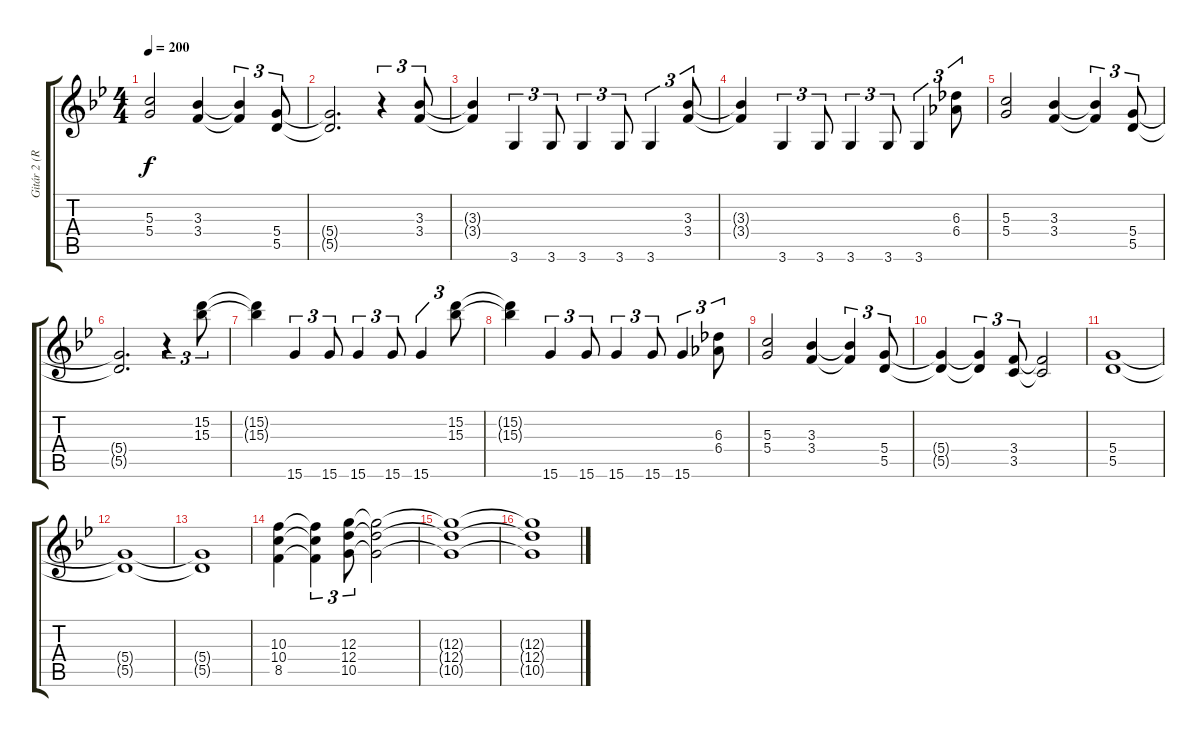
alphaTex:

\track ("Gitár 2 (Ritchie Blackmore)" "Gitár 2 (R") {instrument distortionguitar}
\staff {score tabs}
\tuning (E4 B3 G3 D3 A2 E2) {hide}
\ts (4 4)
\tempo 200
\clef g2
\ks bb
(5.3 5.4).2{dy f} (3.3 3.4).4 (3.3{t} 3.4{t}).4{tu (3 2)} (5.4 5.5).8{tu (3 2)} |
(5.4{t} 5.5{t}).2{d} r.4{tu (3 2)} (3.3 3.4).8{tu (3 2)} |
(3.3{t} 3.4{t}).4 3.6.4{tu (3 2)} 3.6.8{tu (3 2)} 3.6.4{tu (3 2)} 3.6.8{tu (3 2)} 3.6.4{tu (3 2)} (3.3 3.4).8{tu (3 2)} |
(3.3{t} 3.4{t}).4 3.6.4{tu (3 2)} 3.6.8{tu (3 2)} 3.6.4{tu (3 2)} 3.6.8{tu (3 2)} 3.6.4{tu (3 2)} (6.3 6.4).8{tu (3 2)} |
(5.3 5.4).2 (3.3 3.4).4 (3.3{t} 3.4{t}).4{tu (3 2)} (5.4 5.5).8{tu (3 2)} |
(5.4{t} 5.5{t}).2{d} r.4{tu (3 2)} (15.2 15.3).8{tu (3 2)} |
(15.2{t} 15.3{t}).4 15.6.4{tu (3 2)} 15.6.8{tu (3 2)} 15.6.4{tu (3 2)} 15.6.8{tu (3 2)} 15.6.4{tu (3 2)} (15.2 15.3).8{tu (3 2)} |
(15.2{t} 15.3{t}).4 15.6.4{tu (3 2)} 15.6.8{tu (3 2)} 15.6.4{tu (3 2)} 15.6.8{tu (3 2)} 15.6.4{tu (3 2)} (6.3 6.4).8{tu (3 2)} |
(5.3 5.4).2 (3.3 3.4).4 (3.3{t} 3.4{t}).4{tu (3 2)} (5.4 5.5).8{tu (3 2)} |
(5.4{t} 5.5{t}).4 (5.4{t} 5.5{t}).4{tu (3 2)} (3.4 3.5).8{tu (3 2)} (3.4{t} 3.5{t}).2 |
(5.4 5.5).1 |
(5.4{t} 5.5{t}).1 |
(5.4{t} 5.5{t}).1 |
(10.3 10.4 8.5).4 (10.3{t} 10.4{t} 8.5{t}).4{tu (3 2)} (12.3 12.4 10.5).8{tu (3 2)} (12.3{t} 12.4{t} 10.5{t}).2 |
(12.3{t} 12.4{t} 10.5{t}).1 |
(12.3{t} 12.4{t} 10.5{t}).1
